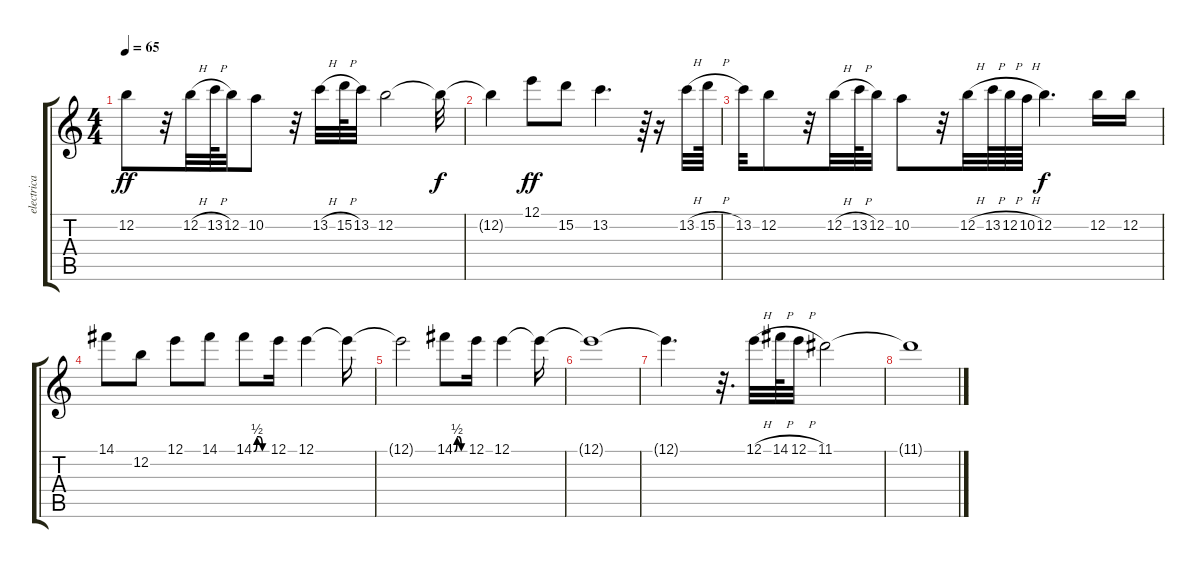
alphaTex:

\track ("electrica" "electrica") {instrument distortionguitar}
\staff {score tabs}
\tuning (E4 B3 G3 D3 A2 E2) {hide}
\ts (4 4)
\tempo 65
\clef g2
\ks c
12.2.8{dy ff} r.32 12.2{h}.32 13.2{h}.64 12.2.32 10.2.8 r.32 13.2{h}.32 15.2{h}.64 13.2.32 12.2.2 12.2{t}.32{dy f} |
12.2{t}.4 12.1.8{dy ff} 15.2.8 13.2.4{d} r.64 r.16 13.2{h}.32 15.2{h}.64 |
13.2.32 12.2.8 r.32 12.2{h}.32 13.2{h}.64 12.2.32 10.2.8 r.32 12.2{h}.32 13.2{h}.64 12.2{h}.64 10.2{h}.64 12.2.4{d dy f} 12.2.16 12.2.16 |
14.1.8 12.2.8 12.1.8 14.1.8 14.1{be (custom 0 0 15 2 25 2 40 0 60 0)}.8 12.1.16 12.1.4 12.1{t}.16 |
12.1{t}.2 14.1{be (custom 0 0 15 2 25 2 40 0 60 0)}.8 12.1.16 12.1.4 12.1{t}.16 |
12.1{t}.1 |
12.1{t}.4{d} r.32{d} 12.1{h}.32 14.1{h}.64 12.1{h}.32 11.1.2 |
11.1{t}.1
